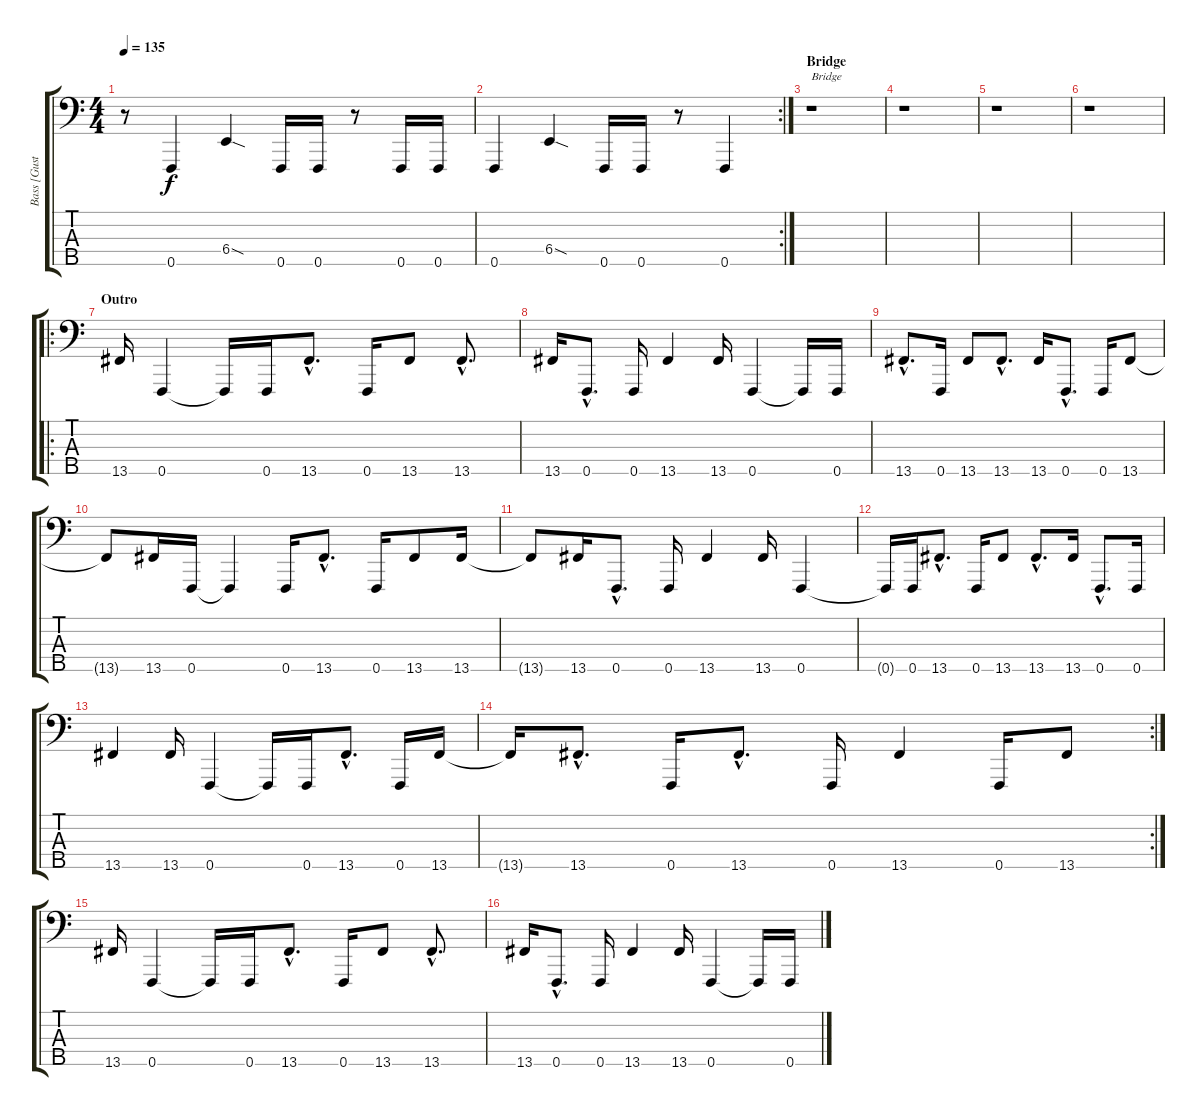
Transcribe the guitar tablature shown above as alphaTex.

\track ("Bass [Gustaf Hielm]" "Bass [Gust") {instrument electricbasspick}
\staff {score tabs}
\tuning (Db2 Ab1 Eb1 Bb0 F0) {hide}
\ts (4 4)
\tempo 135
\clef f4
\ks c
r.8{dy f} 0.5.4 6.4{sod}.4 0.5.16 0.5.16 r.8 0.5.16 0.5.16 |
\rc 2
0.5.4 6.4{sod}.4 0.5.16 0.5.16 r.8 0.5.4 |
\section ("" "Bridge")
r.1{txt "Bridge"} |
r.1 |
r.1 |
r.1 |
\ro
\section ("" "Outro")
13.5.16 0.5.4 0.5{t}.16 0.5.16 13.5{hac}.8{d} 0.5.16 13.5.8 13.5{hac}.8{d} |
13.5.16 0.5{hac}.8{d} 0.5.16 13.5.4 13.5.16 0.5.4 0.5{t}.16 0.5.16 |
13.5{hac}.8{d} 0.5.16 13.5.8 13.5{hac}.8{d} 13.5.16 0.5{hac}.8{d} 0.5.16 13.5.8 |
13.5{t}.8 13.5.16 0.5.16 0.5{t}.4 0.5.16 13.5{hac}.8{d} 0.5.16 13.5.8 13.5.16 |
13.5{t}.8 13.5.16 0.5{hac}.8{d} 0.5.16 13.5.4 13.5.16 0.5.4 |
0.5{t}.16 0.5.16 13.5{hac}.8{d} 0.5.16 13.5.8 13.5{hac}.8{d} 13.5.16 0.5{hac}.8{d} 0.5.16 |
13.5.4 13.5.16 0.5.4 0.5{t}.16 0.5.16 13.5{hac}.8{d} 0.5.16 13.5.16 |
\rc 2
13.5{t}.16 13.5{hac}.8{d} 0.5.16 13.5{hac}.8{d} 0.5.16 13.5.4 0.5.16 13.5.8 |
13.5.16 0.5.4 0.5{t}.16 0.5.16 13.5{hac}.8{d} 0.5.16 13.5.8 13.5{hac}.8{d} |
13.5.16 0.5{hac}.8{d} 0.5.16 13.5.4 13.5.16 0.5.4 0.5{t}.16 0.5.16
